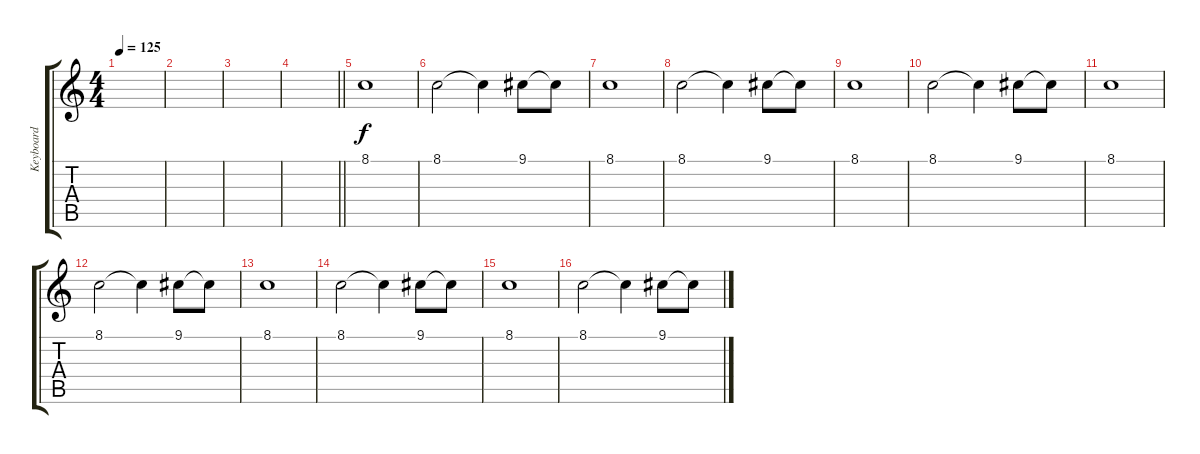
\track ("Keyboard" "Keyboard") {instrument stringensemble1}
\staff {score tabs}
\tuning (E4 B3 G3 D3 A2 E2) {hide}
\ts (4 4)
\tempo 125
\clef g2
\ks c
|
|
|
\barLineRight lightlight
|
8.1.1 |
8.1.2 8.1{t}.4 9.1.8 9.1{t}.8 |
8.1.1 |
8.1.2 8.1{t}.4 9.1.8 9.1{t}.8 |
8.1.1 |
8.1.2 8.1{t}.4 9.1.8 9.1{t}.8 |
8.1.1 |
8.1.2 8.1{t}.4 9.1.8 9.1{t}.8 |
8.1.1 |
8.1.2 8.1{t}.4 9.1.8 9.1{t}.8 |
8.1.1 |
8.1.2 8.1{t}.4 9.1.8 9.1{t}.8
